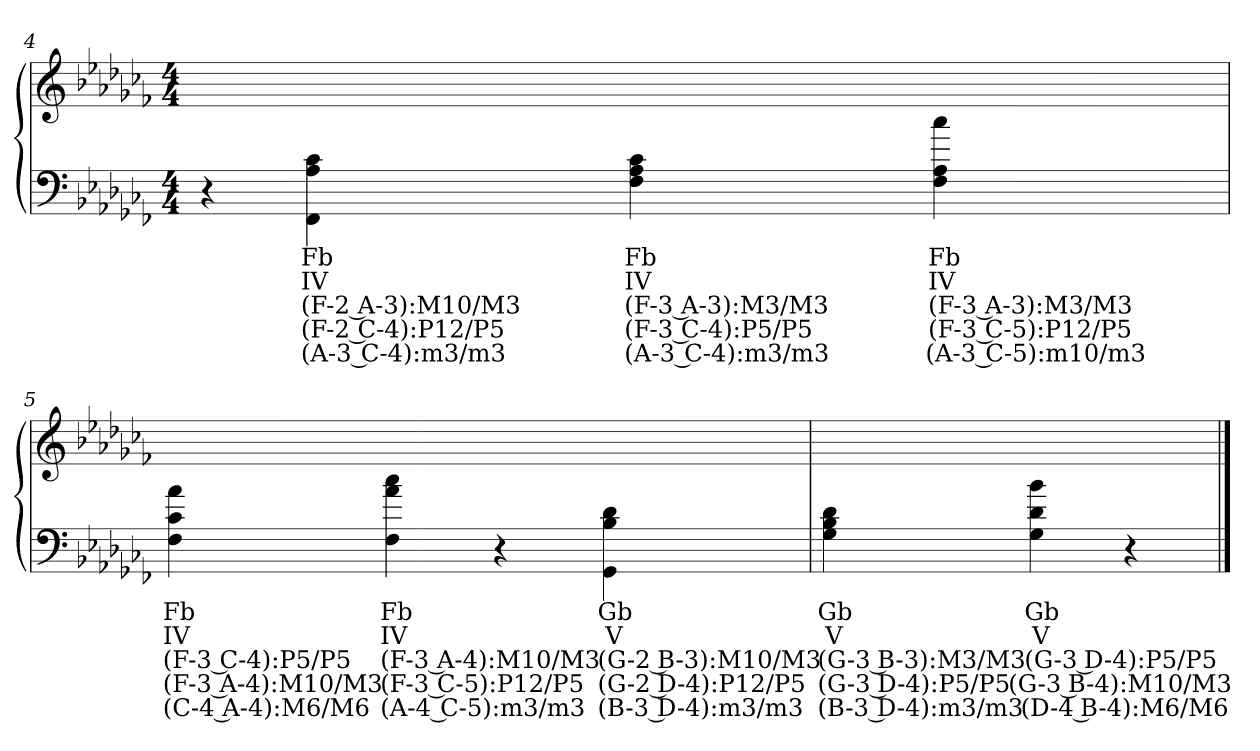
**kern	**text	**text	**text	**text	**text	**kern
*part2	*part2	*part2	*part2	*part2	*part2	*part1
*staff2	*staff2	*staff2	*staff2	*staff2	*staff2	*staff1
*clefF4	*	*	*	*	*	*clefG2
*k[b-e-a-d-g-c-f-]	*	*	*	*	*	*k[b-e-a-d-g-c-f-]
*C-:	*	*	*	*	*	*C-:
*M4/4	*	*	*	*	*	*M4/4
=4	=4	=4	=4	=4	=4	=4
4r	.	.	.	.	.	1ryy
4FF- 4A- 4c-	Fb	IV	(F-2 A-3):M10/M3	(F-2 C-4):P12/P5	(A-3 C-4):m3/m3	.
4F- 4A- 4c-	Fb	IV	(F-3 A-3):M3/M3	(F-3 C-4):P5/P5	(A-3 C-4):m3/m3	.
4F- 4A- 4cc-	Fb	IV	(F-3 A-3):M3/M3	(F-3 C-5):P12/P5	(A-3 C-5):m10/m3	.
=5	=5	=5	=5	=5	=5	=5
4F- 4c- 4a-	Fb	IV	(F-3 C-4):P5/P5	(F-3 A-4):M10/M3	(C-4 A-4):M6/M6	1ryy
4F- 4a- 4cc-	Fb	IV	(F-3 A-4):M10/M3	(F-3 C-5):P12/P5	(A-4 C-5):m3/m3	.
4r	.	.	.	.	.	.
4GG- 4B- 4d-	Gb	V	(G-2 B-3):M10/M3	(G-2 D-4):P12/P5	(B-3 D-4):m3/m3	.
=6	=6	=6	=6	=6	=6	=6
4G- 4B- 4d-	Gb	V	(G-3 B-3):M3/M3	(G-3 D-4):P5/P5	(B-3 D-4):m3/m3	2.ryy
4G- 4d- 4b-	Gb	V	(G-3 D-4):P5/P5	(G-3 B-4):M10/M3	(D-4 B-4):M6/M6	.
4r	.	.	.	.	.	.
==	==	==	==	==	==	==
*-	*-	*-	*-	*-	*-	*-
